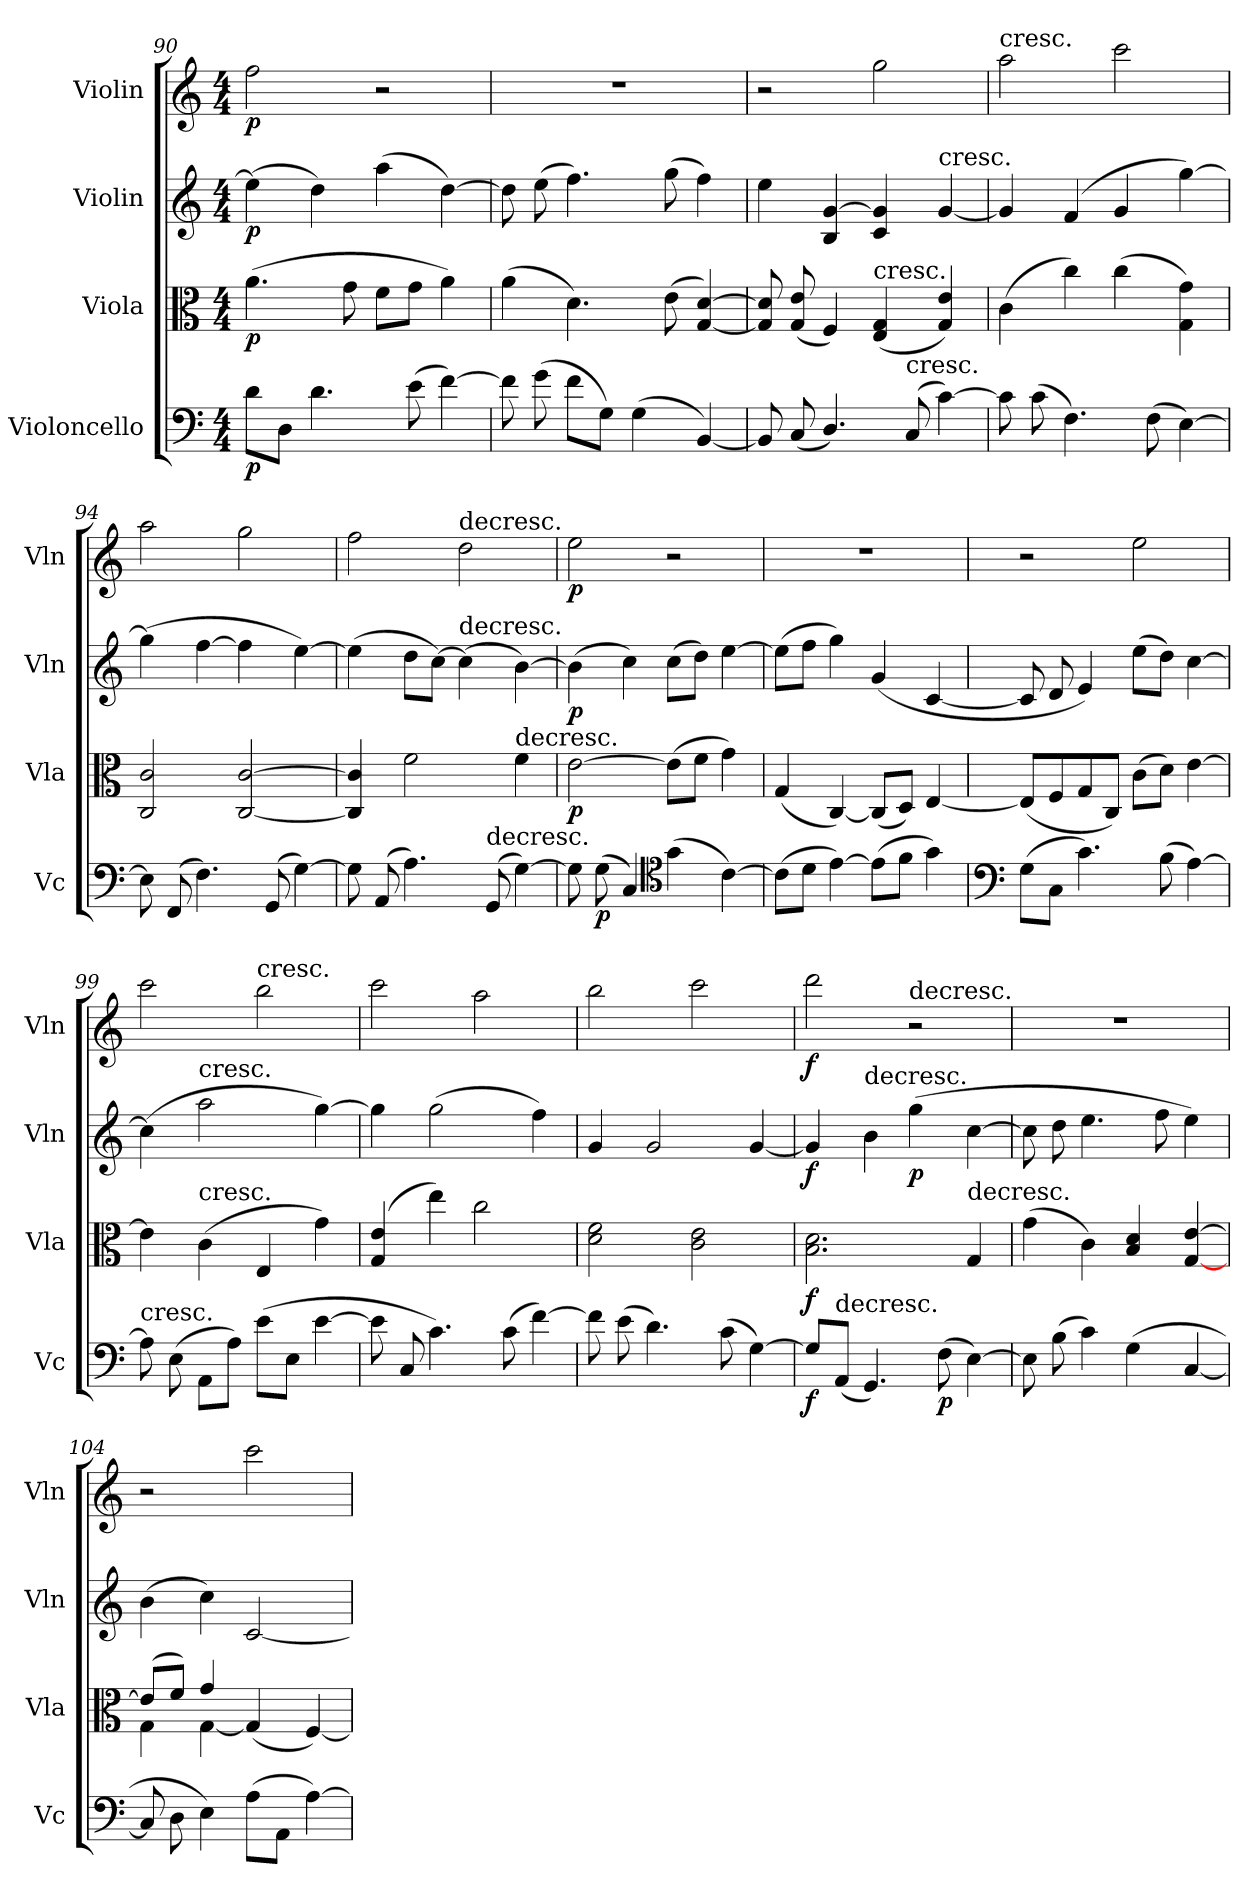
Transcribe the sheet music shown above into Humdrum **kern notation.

**kern	**dynam	**kern	**dynam	**kern	**dynam	**kern	**dynam
*part4	*part4	*part3	*part3	*part2	*part2	*part1	*part1
*staff4	*staff4	*staff3	*staff3	*staff2	*staff2	*staff1	*staff1
*I"Violoncello	*	*I"Viola	*	*I"Violin	*	*I"Violin	*
*I'Vc	*	*I'Vla	*	*I'Vln	*	*I'Vln	*
*clefF4	*	*clefC3	*	*clefG2	*	*clefG2	*
*k[]	*	*k[]	*	*k[]	*	*k[]	*
*M4/4	*	*M4/4	*	*M4/4	*	*M4/4	*
=90	=90	=90	=90	=90	=90	=90	=90
8d\L	p	(4.a\	p	(4ee\]	p	2ff\	p
8D\J	.	.	.	.	.	.	.
4.d\	.	.	.	4dd\)	.	.	.
.	.	8g\	.	.	.	.	.
.	.	8f\L	.	(4aa\	.	2r	.
(8e\	.	8g\J	.	.	.	.	.
[4f\)	.	4a\)	.	[4dd\)	.	.	.
=91	=91	=91	=91	=91	=91	=91	=91
8f\]	.	(4a\	.	8dd\]	.	1r	.
(8g\	.	.	.	(8ee\	.	.	.
8f\L	.	4.d\)	.	4.ff\)	.	.	.
8G\J)	.	.	.	.	.	.	.
(4G\	.	.	.	.	.	.	.
.	.	(8e\	.	(8gg\	.	.	.
[4BB/)	.	[4G/ [4d/)	.	4ff\)	.	.	.
=92	=92	=92	=92	=92	=92	=92	=92
8BB/]	.	8G]/ 8d]/	.	4ee\	.	2r	.
(8C/	.	(8G/ 8e/	.	.	.	.	.
4.D/)	.	4F/)	.	4B/ [4g/	.	.	.
!	!	!LO:TX:t=cresc.	!	!	!	!	!
.	.	(4E/ 4G/	.	4c/ 4g]/	.	2gg\	.
!LO:TX:t=cresc.	!	!	!	!	!	!	!
(8C/	.	.	.	.	.	.	.
!	!	!	!	!LO:TX:t=cresc.	!	!	!
[4c\)	.	4G/ 4e/)	.	[4g/	.	.	.
=93	=93	=93	=93	=93	=93	=93	=93
!	!	!	!	!	!	!LO:TX:t=cresc.	!
8c\]	.	(4c\	.	4g/]	.	2aa\	.
(8c\	.	.	.	.	.	.	.
4.F\)	.	4cc\)	.	(4f/	.	.	.
.	.	(4cc\	.	4g/	.	2ccc\	.
(8F\	.	.	.	.	.	.	.
[4E\)	.	4G\ 4g\)	.	[4gg\)	.	.	.
=94	=94	=94	=94	=94	=94	=94	=94
8E\]	.	2C/ 2c/	.	(4gg\]	.	2aa\	.
(8FF/	.	.	.	.	.	.	.
4.F\)	.	.	.	[4ff\	.	.	.
.	.	[2C/ [2c/	.	4ff\]	.	2gg\	.
(8GG/	.	.	.	.	.	.	.
[4G\)	.	.	.	[4ee\)	.	.	.
=95	=95	=95	=95	=95	=95	=95	=95
8G\]	.	4C]/ 4c]/	.	(4ee\]	.	2ff\	.
(8AA/	.	.	.	.	.	.	.
4.A\)	.	2f\	.	8dd\L	.	.	.
.	.	.	.	[8cc\J)	.	.	.
!	!	!	!	!	!	!LO:TX:t=decresc.	!
!	!	!	!	!LO:TX:t=decresc.	!	!	!
.	.	.	.	(4cc\]	.	2dd\	.
!LO:TX:t=decresc.	!	!	!	!	!	!	!
(8GG/	.	.	.	.	.	.	.
!	!	!LO:TX:t=decresc.	!	!	!	!	!
[4G\)	.	4f\	.	[4b\)	.	.	.
=96	=96	=96	=96	=96	=96	=96	=96
8G\]	.	[2e\	p	(4b\]	p	2ee\	p
(8G\	p	.	.	.	.	.	.
4C/)	.	.	.	4cc\)	.	.	.
*clefC4	*	*	*	*	*	*	*
(4g\	.	(8e\L]	.	(8cc\L	.	2r	.
.	.	8f\J	.	8dd\J)	.	.	.
[4c\)	.	4g\)	.	[4ee\	.	.	.
=97	=97	=97	=97	=97	=97	=97	=97
(8c\L]	.	(4G/	.	(8ee\L]	.	1r	.
8d\J	.	.	.	8ff\J	.	.	.
[4e\)	.	[4C/)	.	4gg\)	.	.	.
(8e\L]	.	(8C/L]	.	(4g/	.	.	.
8f\J	.	8D/J)	.	.	.	.	.
4g\)	.	[4E/	.	[4c/	.	.	.
=98	=98	=98	=98	=98	=98	=98	=98
*clefF4	*	*	*	*	*	*	*
(8G\L	.	(8E/L]	.	8c/]	.	2r	.
8C\J	.	8F/	.	8d/	.	.	.
4.c\)	.	8G/	.	4e/)	.	.	.
.	.	8C/J)	.	.	.	.	.
.	.	(8c\L	.	(8ee\L	.	2ee\	.
(8B\	.	8d\J)	.	8dd\J)	.	.	.
[4A\)	.	[4e\	.	[4cc\	.	.	.
=99	=99	=99	=99	=99	=99	=99	=99
!LO:TX:t=cresc.	!	!	!	!	!	!	!
8A\]	.	4e\]	.	(4cc\]	.	2ccc\	.
(8E\	.	.	.	.	.	.	.
!	!	!	!	!LO:TX:t=cresc.	!	!	!
!	!	!LO:TX:t=cresc.	!	!	!	!	!
8AA\L	.	(4c\	.	2aa\	.	.	.
8A\J)	.	.	.	.	.	.	.
!	!	!	!	!	!	!LO:TX:t=cresc.	!
(8e\L	.	4E/	.	.	.	2bb\	.
8E\J	.	.	.	.	.	.	.
[4e\	.	4g\)	.	[4gg\)	.	.	.
=100	=100	=100	=100	=100	=100	=100	=100
8e\]	.	(4G/ 4e/	.	4gg\]	.	2ccc\	.
8C/	.	.	.	.	.	.	.
4.c\)	.	4ee\)	.	(2gg\	.	.	.
.	.	2cc\	.	.	.	2aa\	.
(8c\	.	.	.	.	.	.	.
[4f\)	.	.	.	4ff\)	.	.	.
=101	=101	=101	=101	=101	=101	=101	=101
8f\]	.	2d\ 2f\	.	4g/	.	2bb\	.
(8e\	.	.	.	.	.	.	.
4.d\)	.	.	.	2g/	.	.	.
.	.	2c\ 2e\	.	.	.	2ccc\	.
(8c\	.	.	.	.	.	.	.
[4G\)	.	.	.	[4g/	.	.	.
=102	=102	=102	=102	=102	=102	=102	=102
8G/L]	f	2.B\ 2.d\	f	4g/]	f	2ddd\	f
!LO:TX:t=decresc.	!	!	!	!	!	!	!
(8AA/J	.	.	.	.	.	.	.
!	!	!	!	!LO:TX:t=decresc.	!	!	!
4.GG/)	.	.	.	4b\	.	.	.
!	!	!	!	!	!	!LO:TX:t=decresc.	!
.	.	.	.	(4gg\	p	2r	.
(8F\	p	.	.	.	.	.	.
!	!	!LO:TX:t=decresc.	!	!	!	!	!
[4E\)	.	4G/	.	[4cc\	.	.	.
=103	=103	=103	=103	=103	=103	=103	=103
8E\]	.	(4g\	.	8cc\]	.	1r	.
(8B\	.	.	.	8dd\	.	.	.
4c\)	.	4c\)	.	4.ee\	.	.	.
(4G\	.	4B/ 4d/	.	.	.	.	.
.	.	.	.	8ff\	.	.	.
[4C/	.	[4G/ [4e/	.	4ee\)	.	.	.
=104	=104	=104	=104	=104	=104	=104	=104
*	*	*^	*	*	*	*	*
8C/]	.	(8e/L]	4G\	.	(4b\	.	2r	.
8D\	.	8f/J)	.	.	.	.	.	.
4E\)	.	4g/	[4G\	.	4cc\)	.	.	.
(8A\L	.	(4G/]	2ryy	.	[2c/	.	2ccc\	.
8AA\J	.	.	.	.	.	.	.	.
[4A\)	.	[4F/)	.	.	.	.	.	.
*	*	*v	*v	*	*	*	*	*
=	=	=	=	=	=	=	=
*-	*-	*-	*-	*-	*-	*-	*-
